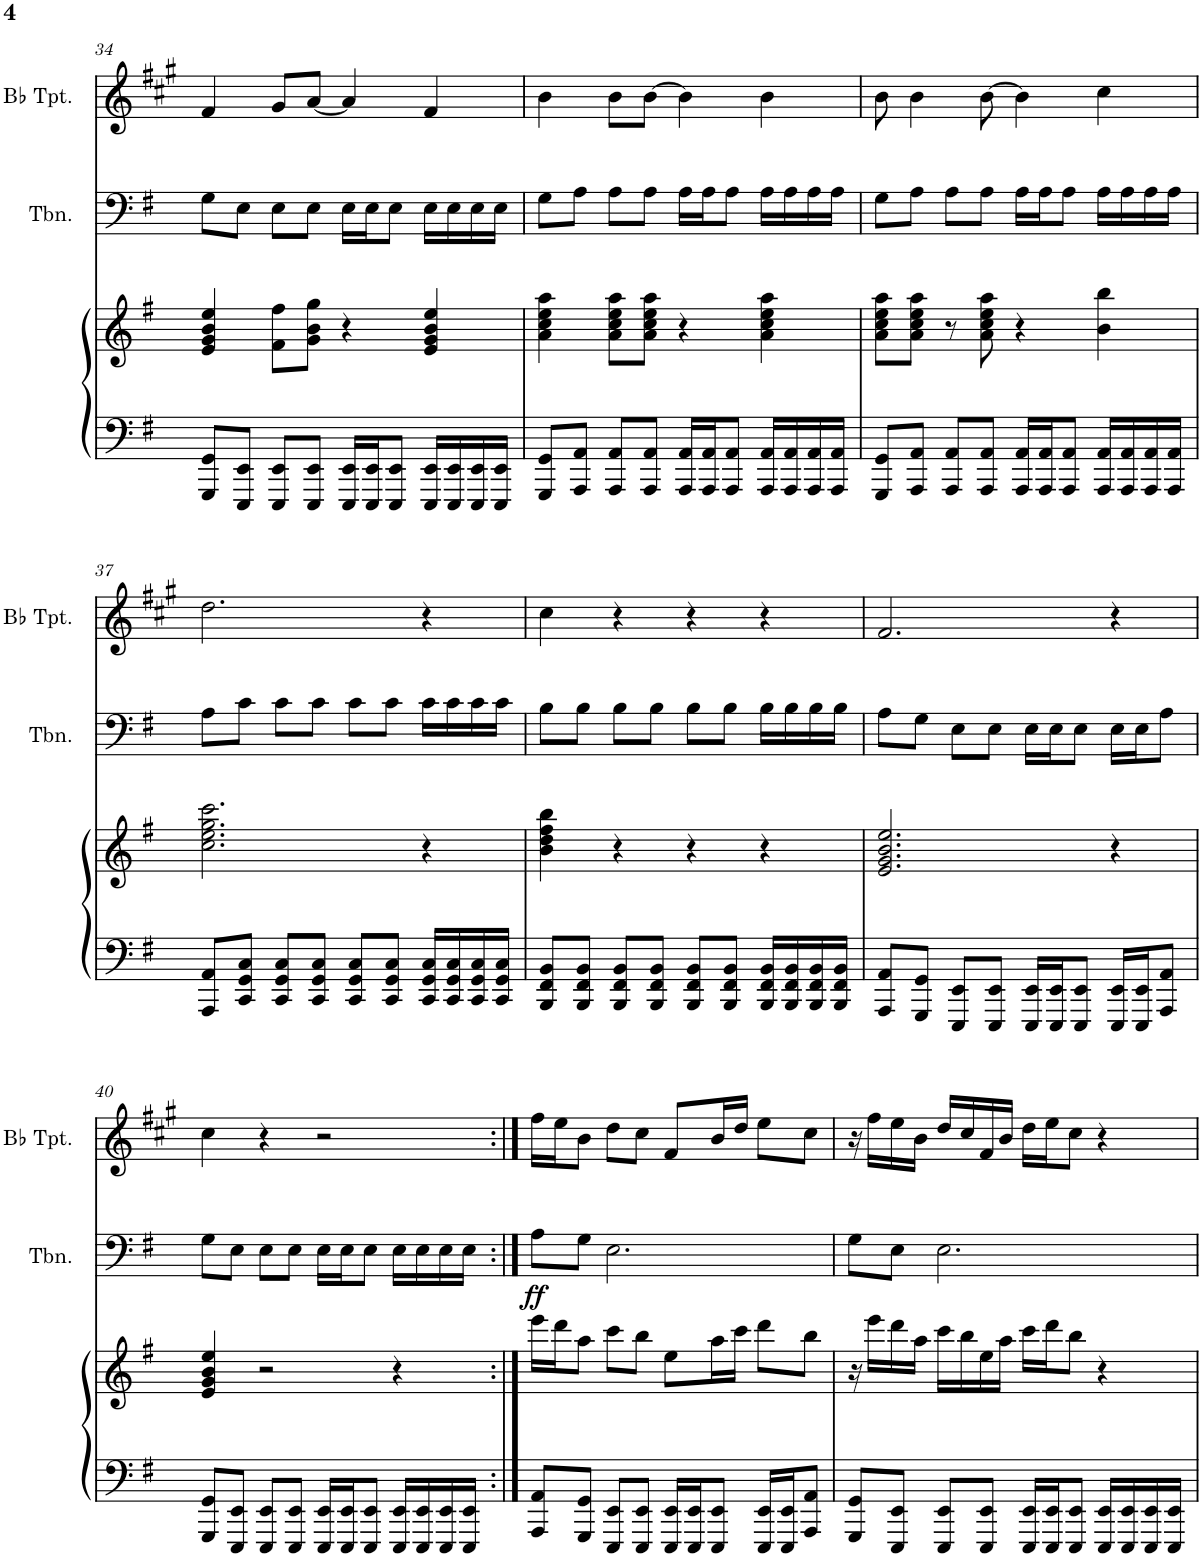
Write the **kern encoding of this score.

**kern	**kern	**kern	**dynam	**kern
*part3	*part3	*part2	*part2	*part1
*staff4	*staff3	*staff2	*staff2	*staff1
*I"Grand Piano	*	*I"Trombone	*	*I"Bb Trumpet
*I'Pno	*	*I'Tbn.	*	*I'Bb Tpt.
!!LO:PB:g=z
*clefF4	*clefG2	*clefF4	*	*clefG2
*	*	*	*	*Trd1c2
*k[f#]	*k[f#]	*k[f#]	*	*k[f#c#g#]
*M4/4	*M4/4	*M4/4	*	*M4/4
=34	=34	=34	=34	=34
8GGG/ 8GG/L	4e/ 4g/ 4b/ 4ee/	8G\L	.	4f#/
8EEE/ 8EE/J	.	8E\J	.	.
8EEE/ 8EE/L	8f#\ 8ff#\L	8E\L	.	8g#/L
8EEE/ 8EE/J	8g\ 8b\ 8gg\J	8E\J	.	[8a/J
16EEE/ 16EE/LL	4r	16E\LL	.	4a/]
16EEE/ 16EE/J	.	16E\J	.	.
8EEE/ 8EE/J	.	8E\J	.	.
16EEE/ 16EE/LL	4e/ 4g/ 4b/ 4ee/	16E\LL	.	4f#/
16EEE/ 16EE/	.	16E\	.	.
16EEE/ 16EE/	.	16E\	.	.
16EEE/ 16EE/JJ	.	16E\JJ	.	.
=35	=35	=35	=35	=35
8GGG/ 8GG/L	4a\ 4cc\ 4ee\ 4aa\	8G\L	.	4b\
8AAA/ 8AA/J	.	8A\J	.	.
8AAA/ 8AA/L	8a\ 8cc\ 8ee\ 8aa\L	8A\L	.	8b\L
8AAA/ 8AA/J	8a\ 8cc\ 8ee\ 8aa\J	8A\J	.	[8b\J
16AAA/ 16AA/LL	4r	16A\LL	.	4b\]
16AAA/ 16AA/J	.	16A\J	.	.
8AAA/ 8AA/J	.	8A\J	.	.
16AAA/ 16AA/LL	4a\ 4cc\ 4ee\ 4aa\	16A\LL	.	4b\
16AAA/ 16AA/	.	16A\	.	.
16AAA/ 16AA/	.	16A\	.	.
16AAA/ 16AA/JJ	.	16A\JJ	.	.
=36	=36	=36	=36	=36
8GGG/ 8GG/L	8a\ 8cc\ 8ee\ 8aa\L	8G\L	.	8b\
8AAA/ 8AA/J	8a\ 8cc\ 8ee\ 8aa\J	8A\J	.	4b\
8AAA/ 8AA/L	8r	8A\L	.	.
8AAA/ 8AA/J	8a\ 8cc\ 8ee\ 8aa\	8A\J	.	[8b\
16AAA/ 16AA/LL	4r	16A\LL	.	4b\]
16AAA/ 16AA/J	.	16A\J	.	.
8AAA/ 8AA/J	.	8A\J	.	.
16AAA/ 16AA/LL	4b\ 4bb\	16A\LL	.	4cc#\
16AAA/ 16AA/	.	16A\	.	.
16AAA/ 16AA/	.	16A\	.	.
16AAA/ 16AA/JJ	.	16A\JJ	.	.
!!LO:LB:g=z
=37	=37	=37	=37	=37
8AAA/ 8AA/L	2.cc\ 2.ee\ 2.gg\ 2.ccc\	8A\L	.	2.dd\
8CC/ 8GG/ 8C/J	.	8c\J	.	.
8CC/ 8GG/ 8C/L	.	8c\L	.	.
8CC/ 8GG/ 8C/J	.	8c\J	.	.
8CC/ 8GG/ 8C/L	.	8c\L	.	.
8CC/ 8GG/ 8C/J	.	8c\J	.	.
16CC/ 16GG/ 16C/LL	4r	16c\LL	.	4r
16CC/ 16GG/ 16C/	.	16c\	.	.
16CC/ 16GG/ 16C/	.	16c\	.	.
16CC/ 16GG/ 16C/JJ	.	16c\JJ	.	.
=38	=38	=38	=38	=38
8BBB/ 8FF#/ 8BB/L	4b\ 4dd\ 4ff#\ 4bb\	8B\L	.	4cc#\
8BBB/ 8FF#/ 8BB/J	.	8B\J	.	.
8BBB/ 8FF#/ 8BB/L	4r	8B\L	.	4r
8BBB/ 8FF#/ 8BB/J	.	8B\J	.	.
8BBB/ 8FF#/ 8BB/L	4r	8B\L	.	4r
8BBB/ 8FF#/ 8BB/J	.	8B\J	.	.
16BBB/ 16FF#/ 16BB/LL	4r	16B\LL	.	4r
16BBB/ 16FF#/ 16BB/	.	16B\	.	.
16BBB/ 16FF#/ 16BB/	.	16B\	.	.
16BBB/ 16FF#/ 16BB/JJ	.	16B\JJ	.	.
=39	=39	=39	=39	=39
8AAA/ 8AA/L	2.e/ 2.g/ 2.b/ 2.ee/	8A\L	.	2.f#/
8GGG/ 8GG/J	.	8G\J	.	.
8EEE/ 8EE/L	.	8E\L	.	.
8EEE/ 8EE/J	.	8E\J	.	.
16EEE/ 16EE/LL	.	16E\LL	.	.
16EEE/ 16EE/J	.	16E\J	.	.
8EEE/ 8EE/J	.	8E\J	.	.
16EEE/ 16EE/LL	4r	16E\LL	.	4r
16EEE/ 16EE/J	.	16E\J	.	.
8AAA/ 8AA/J	.	8A\J	.	.
!!LO:LB:g=z
=40	=40	=40	=40	=40
8GGG/ 8GG/L	4e/ 4g/ 4b/ 4ee/	8G\L	.	4cc#\
8EEE/ 8EE/J	.	8E\J	.	.
8EEE/ 8EE/L	2r	8E\L	.	4r
8EEE/ 8EE/J	.	8E\J	.	.
16EEE/ 16EE/LL	.	16E\LL	.	2r
16EEE/ 16EE/J	.	16E\J	.	.
8EEE/ 8EE/J	.	8E\J	.	.
16EEE/ 16EE/LL	4r	16E\LL	.	.
16EEE/ 16EE/	.	16E\	.	.
16EEE/ 16EE/	.	16E\	.	.
16EEE/ 16EE/JJ	.	16E\JJ	.	.
=41:|!	=41:|!	=41:|!	=41:|!	=41:|!
!	!	!	!LO:DY:b	!
8AAA/ 8AA/L	16eee\LL	8A\L	ff	16ff#\LL
.	16ddd\J	.	.	16ee\J
8GGG/ 8GG/J	8aa\J	8G\J	.	8b\J
8EEE/ 8EE/L	8ccc\L	2.E\	.	8dd\L
8EEE/ 8EE/J	8bb\J	.	.	8cc#\J
16EEE/ 16EE/LL	8ee\L	.	.	8f#/L
16EEE/ 16EE/J	.	.	.	.
8EEE/ 8EE/J	16aa\L	.	.	16b/L
.	16ccc\JJ	.	.	16dd/JJ
16EEE/ 16EE/LL	8ddd\L	.	.	8ee\L
16EEE/ 16EE/J	.	.	.	.
8AAA/ 8AA/J	8bb\J	.	.	8cc#\J
=42	=42	=42	=42	=42
8GGG/ 8GG/L	16r	8G\L	.	16r
.	16eee\LL	.	.	16ff#\LL
8EEE/ 8EE/J	16ddd\	8E\J	.	16ee\
.	16aa\JJ	.	.	16b\JJ
8EEE/ 8EE/L	16ccc\LL	2.E\	.	16dd/LL
.	16bb\	.	.	16cc#/
8EEE/ 8EE/J	16ee\	.	.	16f#/
.	16aa\JJ	.	.	16b/JJ
16EEE/ 16EE/LL	16ccc\LL	.	.	16dd\LL
16EEE/ 16EE/J	16ddd\J	.	.	16ee\J
8EEE/ 8EE/J	8bb\J	.	.	8cc#\J
16EEE/ 16EE/LL	4r	.	.	4r
16EEE/ 16EE/	.	.	.	.
16EEE/ 16EE/	.	.	.	.
16EEE/ 16EE/JJ	.	.	.	.
=	=	=	=	=
*-	*-	*-	*-	*-
